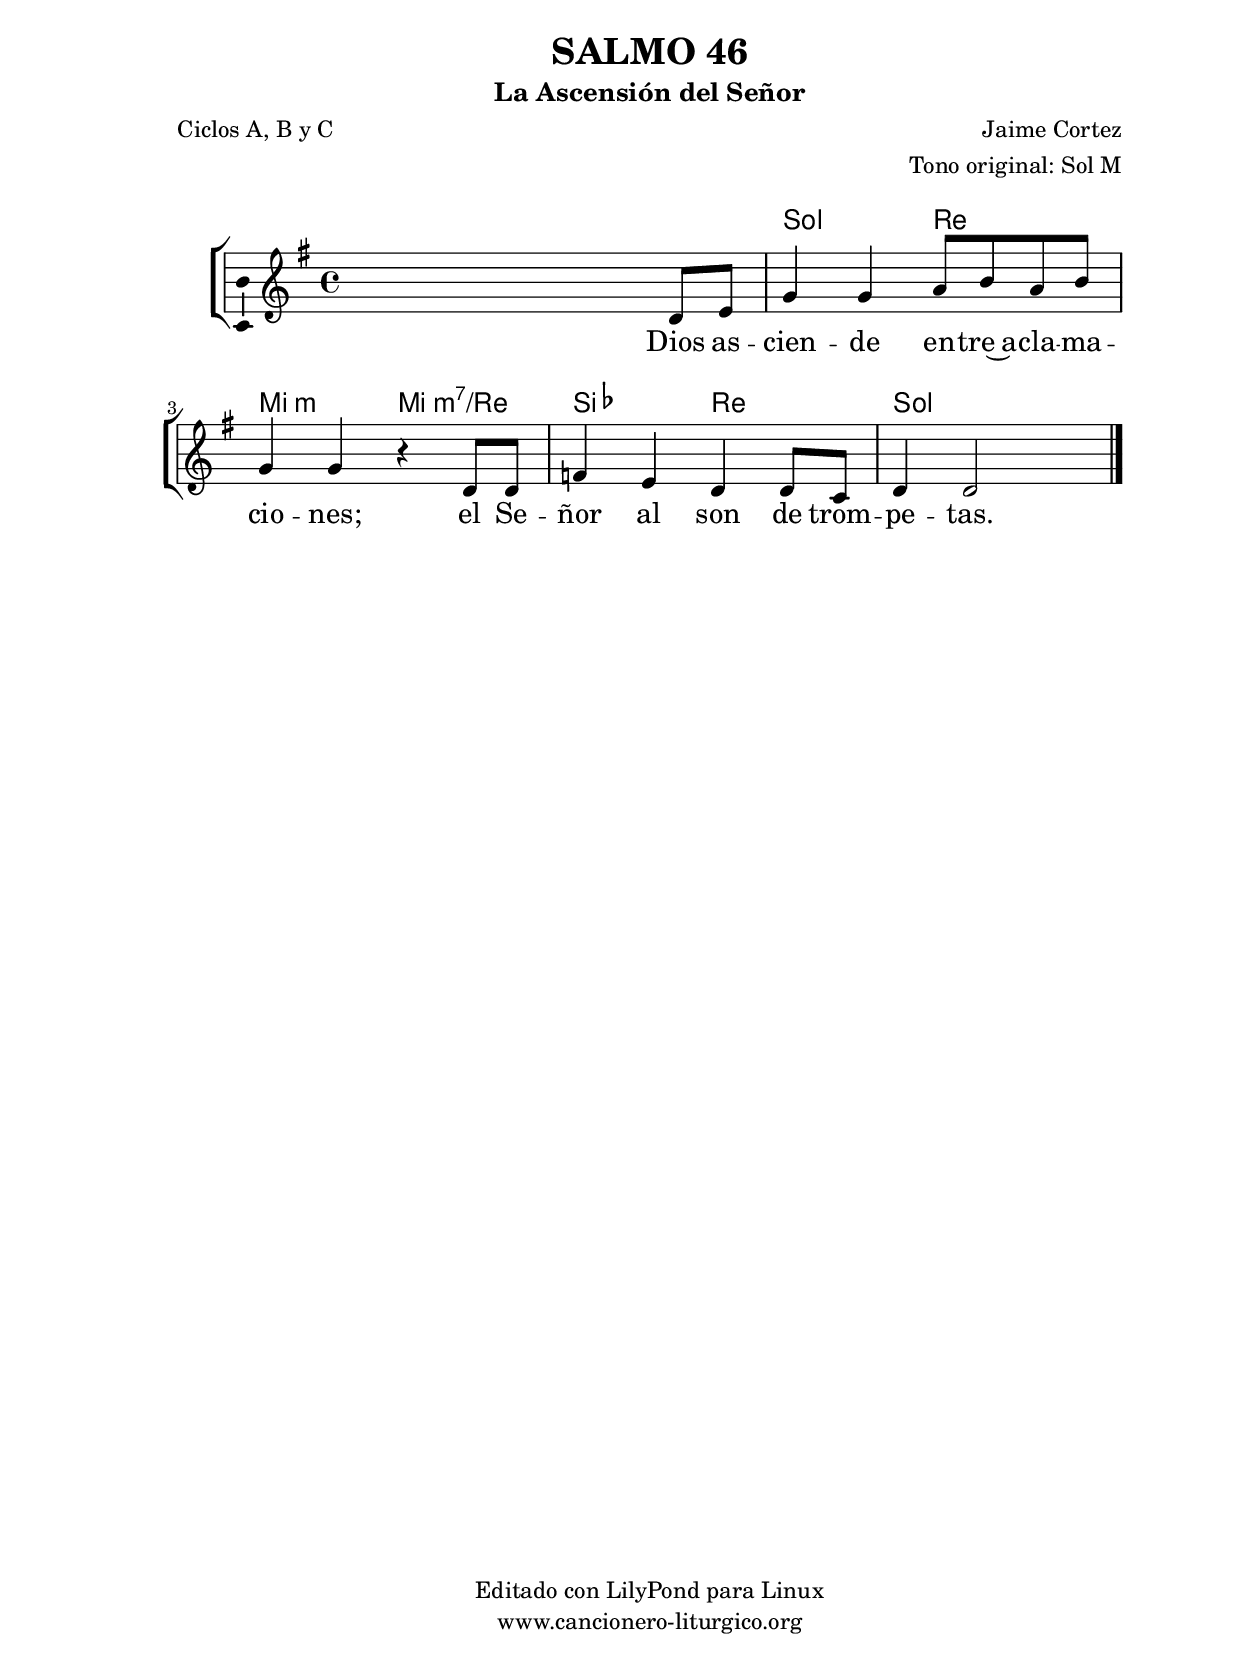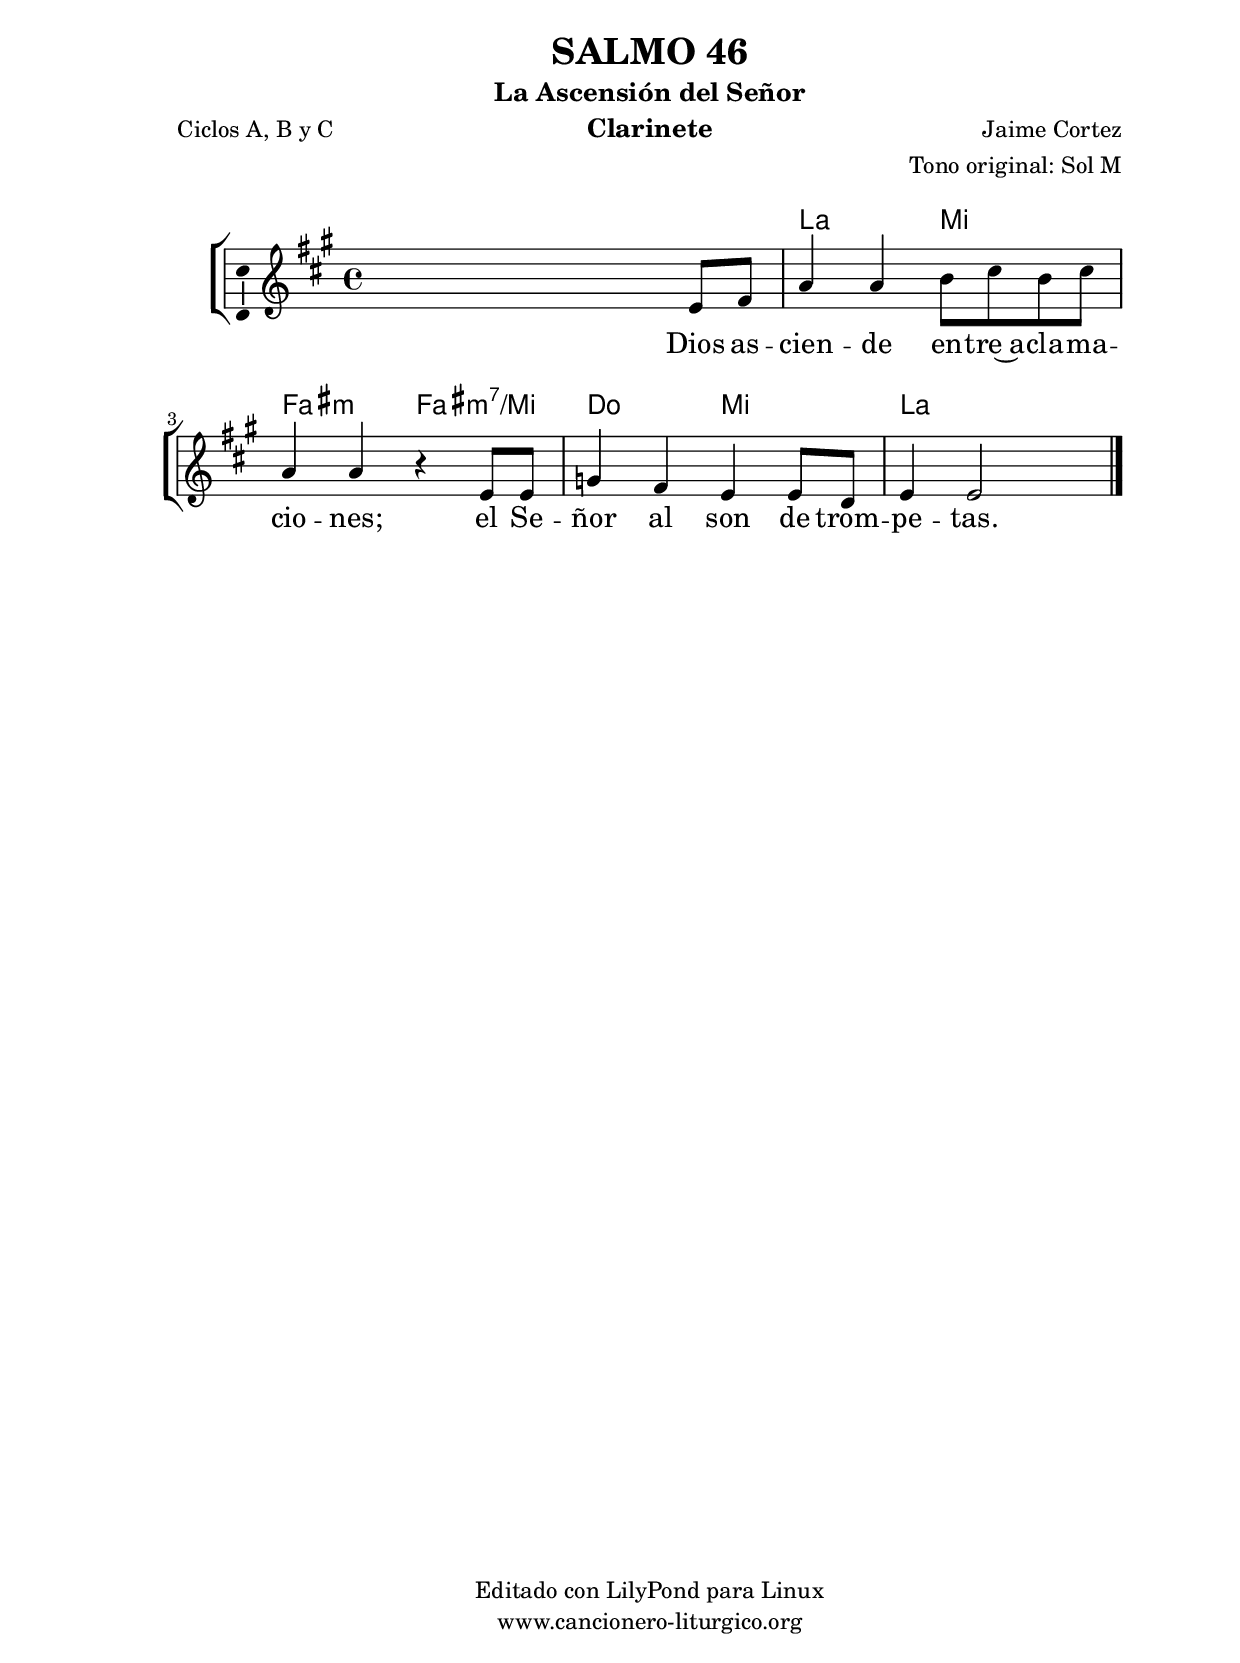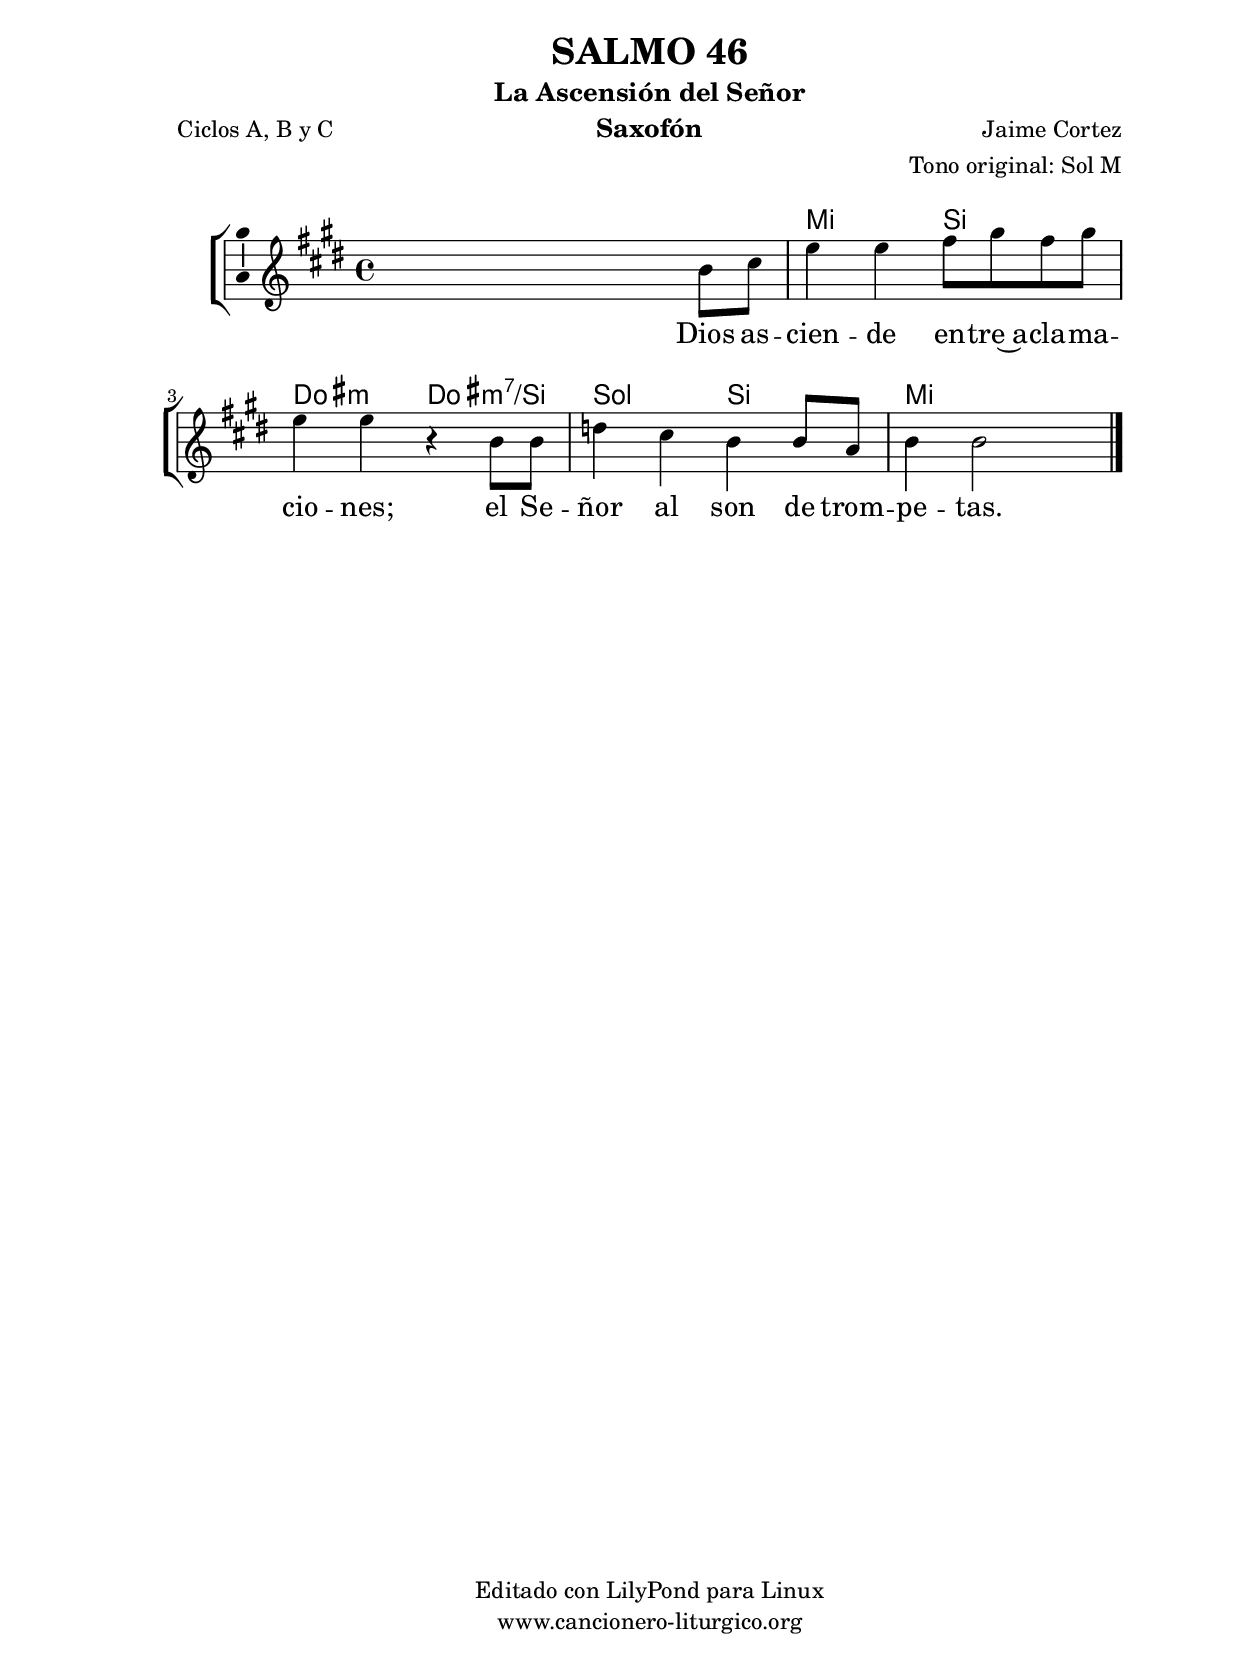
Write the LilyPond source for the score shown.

%
%para convertir .midi en .wav:
%timidity filename.midi -Ow -o finename.wav
%
%
%Para convertir de .wav a .mp3:
%lame -h -m j filename.wav
%
%
%para escuchar el midi:
%timidity nombrefichero.midi
%


%versión de lilypond para la que se ha escrito esta partitura:
\version "2.16.0"

	%Tamaño papel
	#(set-default-paper-size "a4")
	%Tamaño partitura
	#(set-global-staff-size 20)
	%No responde al pulsar sobre una nota
	#(ly:set-option 'point-and-click #f)

%parámetros del encabezamiento:
\header {
	title = "SALMO 46"
	subtitle = "La Ascensión del Señor"
	composer = "Jaime Cortez"
	poet = "Ciclos A, B y C"
	meter = ""
	arranger = "Tono original: Sol M"
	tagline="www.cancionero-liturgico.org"
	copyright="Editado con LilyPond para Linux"
	tiempo = "Pascua"
	usos = "Salmo"
	letra = "Dios asciende entre aclamaciones; el Señor al son de trompetas."
	}

%parámetros asociados al papel:
\paper  {
	oddHeaderMarkup = \markup {\fill-line { \on-the-fly #not-first-page \fromproperty #'header:title \on-the-fly #not-first-page \fromproperty #'header:composer }}
	evenHeaderMarkup = \markup {\fill-line { \fromproperty #'header:composer \fromproperty #'header:title }}
	#(set-paper-size "a4")
	print-page-number = ##f
	first-page-number = 1
	print-first-page-number = ##f
%	head-separation = 3.0 \cm
	top-margin = 2.0 \cm
	bottom-margin = 0.5\cm
%%%	bottom-margin = -1.0\cm
	left-margin = 3.0 \cm
	line-width = 16.0 \cm 
	indent = 8\mm
	interscoreline = 2.\mm
	between-system-space = 15\mm
%	para que las partituras no llenen la hoja:
	ragged-bottom = ##t
%	idem para la última hoja:
	ragged-last-bottom = ##f
%	para que las partituras llenen el ancho del papel:
	ragged-last = ##f
	after-title-space = 2.5 \cm
%page-count=1
%system-count=8

	%Flexible Vertical Spacing
%	markup-markup-spacing =
%	#'((basic-distance . 15) (minimum-distance . 15) (padding . 3))
	markup-system-spacing =
	#'((basic-distance . 15) (minimum-distance . 15) (padding . 3))
	system-system-spacing =
	#'((basic-distance . 15) (minimum-distance . 15) (padding . 3))
	score-system-spacing =
	#'((basic-distance . 15) (minimum-distance . 15) (padding . 5))
%	top-system-spacing = % header
%	#'((basic-distance . 8) (minimum-distance . 0) (padding . 3))
%	top-markup-spacing =
%	#'((basic-distance . 20) (minimum-distance . 20) (padding . 3))
	last-bottom-spacing = % footer
	#'((basic-distance . 5) (minimum-distance . 5) (padding . 3))
%	score-markup-spacing =
%	#'((basic-distance . 16) (minimum-distance . 13) (padding . 3))

	}


%parámetros que afectan a toda la partitura:
global =  {
	%clave de sol (G):
	\clef G
	%armadura:
%	\transpose g f
	\key g \major
	\tempo 4=108
	\set Score.tempoHideNote = ##t
	}


acordes = {
	\italianChords
	\chordmode {
%	\transpose g f
{

s1
g2 d e:m e:m7/d bes d g1

	}
	}
}

melodia = 
%	\transpose g f
{
	\relative c'{

\time 4/4
s2. d8 e
g4 g a8 b a b
g4 g r4 d8 d
f4 e d d8 c
d4 d2 s4

	\bar "|."
	}
	}


texto = \lyricmode {
Dios as -- cien -- de en -- tre~a -- cla -- ma -- cio -- nes;
el Se -- ñor al son de trom -- pe -- tas.
	}


acordesStaff = \context ChordNames = acordesStaff <<
	\set chordChanges = ##t
	\acordes
	>>


vozStaff = \context Voice = vozStaff
\with {\consists "Ambitus_engraver"}
<<
%	\set Staff.instrumentName = ""
%	\set Staff.shortInstrumentName = ""
%	\set Staff.midiInstrument = #"clarinet"
%	\set Staff.midiInstrument = #"cello"
%	\set Staff.midiInstrument = #"flute"
	\set Staff.midiInstrument = #"electric guitar (jazz)"
%	\set Staff.midiInstrument = #"english horn"
%	\set Staff.midiInstrument = #"violin"
%	\set Staff.midiInstrument = #"glockenspiel"
	\set Staff.midiMinimumVolume = #0.7
	\set Staff.midiMaximumVolume = #0.9
	\global
	\melodia
	>>


textoStaff = \context Lyrics = textoStaff <<
	\lyricsto vozStaff \texto
	>>

\book {
	\score {
		\context ChoirStaff {
			\override StaffGroup.SystemStartBracket #'collapse-height = #1
			\override Score.SystemStartBar #'collapse-height = #1
			<<
			\acordesStaff
			\vozStaff
			\textoStaff
			>>
			}
		\layout {
	    		\context {
				\Lyrics
				\override LyricText #'font-size = #2
				}
	   		 \context {
				\Score
				%fontSize = #3
				\override StaffSymbol #'staff-space = #(magstep +3)
				%\override Beam #'thickness = #0.55
				%\override SpacingSpanner #'spacing-increment = #1.0
				%\override Slur #'height-limit = #1.5
				}
			}
		}
	\score {
		\unfoldRepeats
		\context ChoirStaff {
			<<
			\acordesStaff
			\vozStaff
			>>
			}
		\midi {
	  		\context {
	  			\Score
				tempoWholesPerMinute = #(ly:make-moment 70 4)
				}
			}
		}
	}

%Partitura para clarinete
#(define output-suffix "C")
\book {
	\header{
		instrument = "Clarinete"
		}
	\score {
		\context ChoirStaff {
			\override StaffGroup.SystemStartBracket #'collapse-height = #1
			\override Score.SystemStartBar #'collapse-height = #1
\transpose c d
			<<
			\acordesStaff
			\vozStaff
			\textoStaff
			>>
			}
		\layout {
	    		\context {
				\Lyrics
				\override LyricText #'font-size = #2
				}
	   		 \context {
				\Score
				%fontSize = #3
				\override StaffSymbol #'staff-space = #(magstep +3)
				%\override Beam #'thickness = #0.55
				%\override SpacingSpanner #'spacing-increment = #1.0
				%\override Slur #'height-limit = #1.5
				}
			}
		}
	}

%Partitura para saxofón
#(define output-suffix "S")
\book {
	\header{
		instrument = "Saxofón"
		}
	\score {
		\context ChoirStaff {
			\override StaffGroup.SystemStartBracket #'collapse-height = #1
			\override Score.SystemStartBar #'collapse-height = #1
\transpose c a
			<<
			\acordesStaff
			\vozStaff
			\textoStaff
			>>
			}
		\layout {
	    		\context {
				\Lyrics
				\override LyricText #'font-size = #2
				}
	   		 \context {
				\Score
				%fontSize = #3
				\override StaffSymbol #'staff-space = #(magstep +3)
				%\override Beam #'thickness = #0.55
				%\override SpacingSpanner #'spacing-increment = #1.0
				%\override Slur #'height-limit = #1.5
				}
			}
		}
	}

